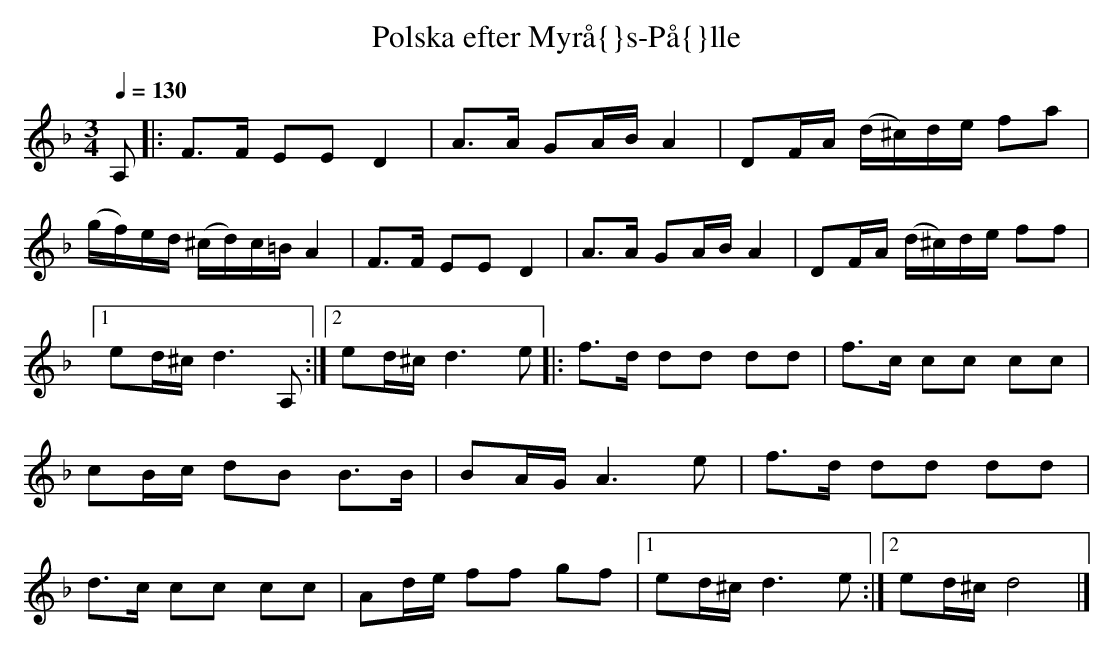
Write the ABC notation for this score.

X:1
T:Polska efter Myr\aa{}s-P\aa{}lle
Q:1/4=130
M:3/4
L:1/8
K:Dm
A,|:\
F>F EE D2|A>A GA/B/ A2|DF/A/ (d/^c/)d/e/ fa|(g/f/)e/d/ (^c/d/)c/=B/ A2|\
F>F EE D2|A>A GA/B/ A2|DF/A/ (d/^c/)d/e/ ff|1 ed/^c/ d3 A,:|2 ed/^c/ d3 e|:\
f>d dd dd|f>c cc cc|cB/c/ dB B>B|BA/G/ A3 e|f>d dd dd|\
d>c cc cc|Ad/e/ ff gf|1 ed/^c/ d3 e:|2 ed/^c/ d4|]
